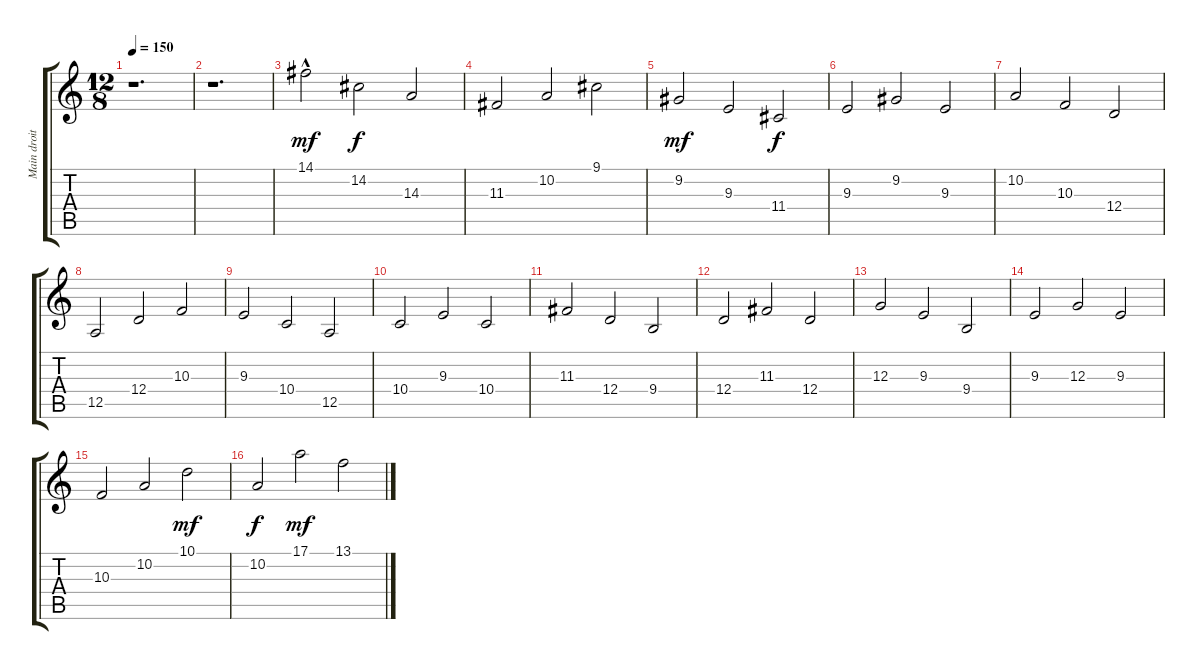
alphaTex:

\track ("Main droite" "Main droit") {instrument pad2warm}
\staff {score tabs}
\tuning (E4 B3 G3 D3 A2 E2) {hide}
\ts (12 8)
\tempo 150
\clef g2
\ks c
r.1{d dy mf instrument pad2warm} |
r.1{d} |
14.1{hac}.2 14.2.2{dy f} 14.3.2 |
11.3.2 10.2.2 9.1.2 |
9.2.2{dy mf} 9.3.2 11.4.2{dy f} |
9.3.2 9.2.2 9.3.2 |
10.2.2 10.3.2 12.4.2 |
12.5.2 12.4.2 10.3.2 |
9.3.2 10.4.2 12.5.2 |
10.4.2 9.3.2 10.4.2 |
11.3.2 12.4.2 9.4.2 |
12.4.2 11.3.2 12.4.2 |
12.3.2 9.3.2 9.4.2 |
9.3.2 12.3.2 9.3.2 |
10.3.2 10.2.2 10.1.2{dy mf} |
10.2.2{dy f} 17.1.2{dy mf} 13.1.2
